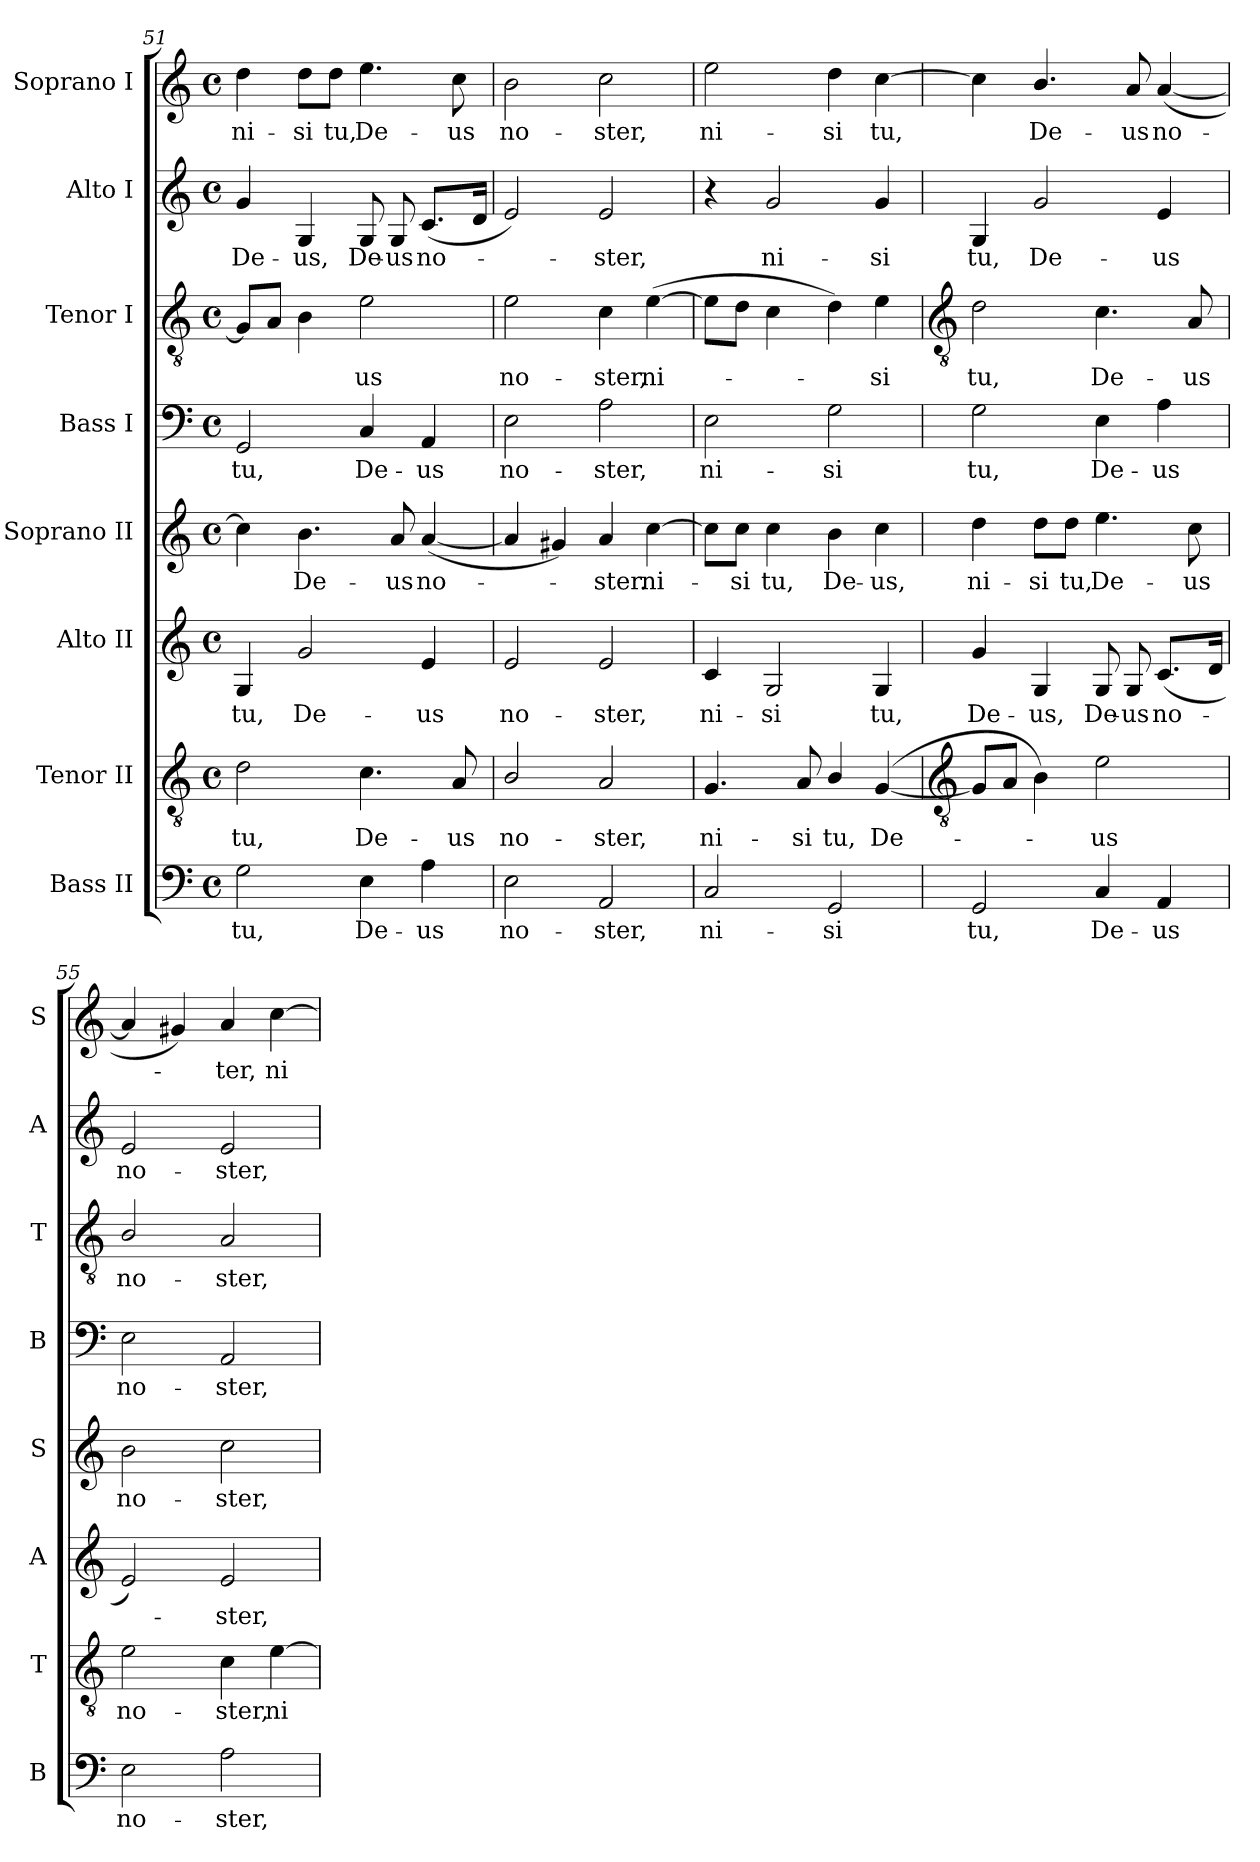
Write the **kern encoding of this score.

**kern	**text	**kern	**text	**kern	**text	**kern	**text	**kern	**text	**kern	**text	**kern	**text	**kern	**text
*part8	*part8	*part7	*part7	*part6	*part6	*part5	*part5	*part4	*part4	*part3	*part3	*part2	*part2	*part1	*part1
*staff8	*staff8	*staff7	*staff7	*staff6	*staff6	*staff5	*staff5	*staff4	*staff4	*staff3	*staff3	*staff2	*staff2	*staff1	*staff1
*I"Bass II	*	*I"Tenor II	*	*I"Alto II	*	*I"Soprano II	*	*I"Bass I	*	*I"Tenor I	*	*I"Alto I	*	*I"Soprano I	*
*I'B	*	*I'T	*	*I'A	*	*I'S	*	*I'B	*	*I'T	*	*I'A	*	*I'S	*
!!LO:LB:g=z
*clefF4	*	*clefGv2	*	*clefG2	*	*clefG2	*	*clefF4	*	*clefGv2	*	*clefG2	*	*clefG2	*
*k[]	*	*k[]	*	*k[]	*	*k[]	*	*k[]	*	*k[]	*	*k[]	*	*k[]	*
*C:	*	*C:	*	*C:	*	*C:	*	*C:	*	*C:	*	*C:	*	*C:	*
*M4/4	*	*M4/4	*	*M4/4	*	*M4/4	*	*M4/4	*	*M4/4	*	*M4/4	*	*M4/4	*
*met(c)	*	*met(c)	*	*met(c)	*	*met(c)	*	*met(c)	*	*met(c)	*	*met(c)	*	*met(c)	*
=51	=51	=51	=51	=51	=51	=51	=51	=51	=51	=51	=51	=51	=51	=51	=51
!	!LO:LY:b	!	!LO:LY:b	!	!LO:LY:b	!	!	!	!LO:LY:b	!	!	!	!LO:LY:b	!	!LO:LY:b
2G	tu,	2d	tu,	4G	tu,	4cc]	.	2GG	tu,	8GL]	.	4g	De-	4dd	ni-
.	.	.	.	.	.	.	.	.	.	8AJ	.	.	.	.	.
!	!	!	!	!	!LO:LY:b	!	!LO:LY:b	!	!	!	!	!	!LO:LY:b	!	!LO:LY:b
.	.	.	.	2g	De-	4.b	De-	.	.	4B	.	4G	-us,	8dd\L	-si
!	!	!	!	!	!	!	!	!	!	!	!	!	!	!	!LO:LY:b
.	.	.	.	.	.	.	.	.	.	.	.	.	.	8dd\J	tu,
!	!LO:LY:b	!	!LO:LY:b	!	!	!	!	!	!LO:LY:b	!	!LO:LY:b	!	!LO:LY:b	!	!LO:LY:b
4E	De-	4.c	De-	.	.	.	.	4C	De-	2e	us	8G	De-	4.ee	De-
!	!	!	!	!	!	!	!LO:LY:b	!	!	!	!	!	!LO:LY:b	!	!
.	.	.	.	.	.	8a	-us	.	.	.	.	8G	-us	.	.
!	!LO:LY:b	!	!	!	!LO:LY:b	!	!LO:LY:b	!	!LO:LY:b	!	!	!	!LO:LY:b	!	!
4A	-us	.	.	4e	-us	(<[4a	no-	4AA	-us	.	.	(<8.cL	no-	.	.
!	!	!	!LO:LY:b	!	!	!	!	!	!	!	!	!	!	!	!LO:LY:b
.	.	8A	-us	.	.	.	.	.	.	.	.	.	.	8cc	-us
.	.	.	.	.	.	.	.	.	.	.	.	16dJ	.	.	.
=52	=52	=52	=52	=52	=52	=52	=52	=52	=52	=52	=52	=52	=52	=52	=52
!	!LO:LY:b	!	!LO:LY:b	!	!LO:LY:b	!	!	!	!LO:LY:b	!	!LO:LY:b	!	!	!	!LO:LY:b
2E	no-	2B/	no-	2e	no-	4a]	.	2E	no-	2e	no-	2e)	.	2b	no-
.	.	.	.	.	.	4g#X)	.	.	.	.	.	.	.	.	.
!	!LO:LY:b	!	!LO:LY:b	!	!LO:LY:b	!	!LO:LY:b	!	!LO:LY:b	!	!LO:LY:b	!	!LO:LY:b	!	!LO:LY:b
2AA	-ster,	2A	-ster,	2e	-ster,	4a	ster.	2A	-ster,	4c	-ster,	2e	ster,	2cc	-ster,
!	!	!	!	!	!	!	!LO:LY:b	!	!	!	!LO:LY:b	!	!	!	!
.	.	.	.	.	.	[4cc	ni-	.	.	(>[4e	ni-	.	.	.	.
=53	=53	=53	=53	=53	=53	=53	=53	=53	=53	=53	=53	=53	=53	=53	=53
!	!LO:LY:b	!	!LO:LY:b	!	!LO:LY:b	!	!	!	!LO:LY:b	!	!	!	!	!	!LO:LY:b
2C	ni-	4.G	ni-	4c	ni-	8cc\L]	.	2E	ni-	8eL]	.	4r	.	2ee	ni-
!	!	!	!	!	!	!	!LO:LY:b	!	!	!	!	!	!	!	!
.	.	.	.	.	.	8cc\J	si	.	.	8dJ	.	.	.	.	.
!	!	!	!	!	!LO:LY:b	!	!LO:LY:b	!	!	!	!	!	!LO:LY:b	!	!
.	.	.	.	2G	-si	4cc	tu,	.	.	4c	.	2g	ni-	.	.
!	!	!	!LO:LY:b	!	!	!	!	!	!	!	!	!	!	!	!
.	.	8A	-si	.	.	.	.	.	.	.	.	.	.	.	.
!	!LO:LY:b	!	!LO:LY:b	!	!	!	!LO:LY:b	!	!LO:LY:b	!	!	!	!	!	!LO:LY:b
2GG	-si	4B/	tu,	.	.	4b	De-	2G	-si	4d)	.	.	.	4dd	-si
!	!	!	!LO:LY:b	!	!LO:LY:b	!	!LO:LY:b	!	!	!	!LO:LY:b	!	!LO:LY:b	!	!LO:LY:b
.	.	(<[4G	De-	4G	tu,	4cc	-us,	.	.	4e	si	4g	-si	[4cc	tu,
!!LO:LB:g=z
=54	=54	=54	=54	=54	=54	=54	=54	=54	=54	=54	=54	=54	=54	=54	=54
*	*	*clefGv2	*	*	*	*	*	*	*	*clefGv2	*	*	*	*	*
!	!LO:LY:b	!	!	!	!LO:LY:b	!	!LO:LY:b	!	!LO:LY:b	!	!LO:LY:b	!	!LO:LY:b	!	!
2GG	tu,	8GL]	.	4g	De-	4dd	ni-	2G	tu,	2d	tu,	4G	tu,	4cc]	.
.	.	8AJ	.	.	.	.	.	.	.	.	.	.	.	.	.
!	!	!	!	!	!LO:LY:b	!	!LO:LY:b	!	!	!	!	!	!LO:LY:b	!	!LO:LY:b
.	.	4B)	.	4G	-us,	8dd\L	-si	.	.	.	.	2g	De-	4.b/	De-
!	!	!	!	!	!	!	!LO:LY:b	!	!	!	!	!	!	!	!
.	.	.	.	.	.	8dd\J	tu,	.	.	.	.	.	.	.	.
!	!LO:LY:b	!	!LO:LY:b	!	!LO:LY:b	!	!LO:LY:b	!	!LO:LY:b	!	!LO:LY:b	!	!	!	!
4C	De-	2e	us	8G	De-	4.ee	De-	4E	De-	4.c	De-	.	.	.	.
!	!	!	!	!	!LO:LY:b	!	!	!	!	!	!	!	!	!	!LO:LY:b
.	.	.	.	8G	-us	.	.	.	.	.	.	.	.	8a	-us
!	!LO:LY:b	!	!	!	!LO:LY:b	!	!	!	!LO:LY:b	!	!	!	!LO:LY:b	!	!LO:LY:b
4AA	-us	.	.	(<8.cL	no-	.	.	4A	-us	.	.	4e	-us	(<[4a	no-
!	!	!	!	!	!	!	!LO:LY:b	!	!	!	!LO:LY:b	!	!	!	!
.	.	.	.	.	.	8cc	-us	.	.	8A	-us	.	.	.	.
.	.	.	.	16dJ	.	.	.	.	.	.	.	.	.	.	.
=55	=55	=55	=55	=55	=55	=55	=55	=55	=55	=55	=55	=55	=55	=55	=55
!	!LO:LY:b	!	!LO:LY:b	!	!	!	!LO:LY:b	!	!LO:LY:b	!	!LO:LY:b	!	!LO:LY:b	!	!
2E	no-	2e	no-	2e)	.	2b	no-	2E	no-	2B/	no-	2e	no-	4a]	.
.	.	.	.	.	.	.	.	.	.	.	.	.	.	4g#X)	.
!	!LO:LY:b	!	!LO:LY:b	!	!LO:LY:b	!	!LO:LY:b	!	!LO:LY:b	!	!LO:LY:b	!	!LO:LY:b	!	!LO:LY:b
2A	-ster,	4c	-ster,	2e	ster,	2cc	-ster,	2AA	-ster,	2A	-ster,	2e	-ster,	4a	ter,
!	!	!	!LO:LY:b	!	!	!	!	!	!	!	!	!	!	!	!LO:LY:b
.	.	[4e	ni-	.	.	.	.	.	.	.	.	.	.	[4cc	ni-
=	=	=	=	=	=	=	=	=	=	=	=	=	=	=	=
*-	*-	*-	*-	*-	*-	*-	*-	*-	*-	*-	*-	*-	*-	*-	*-
